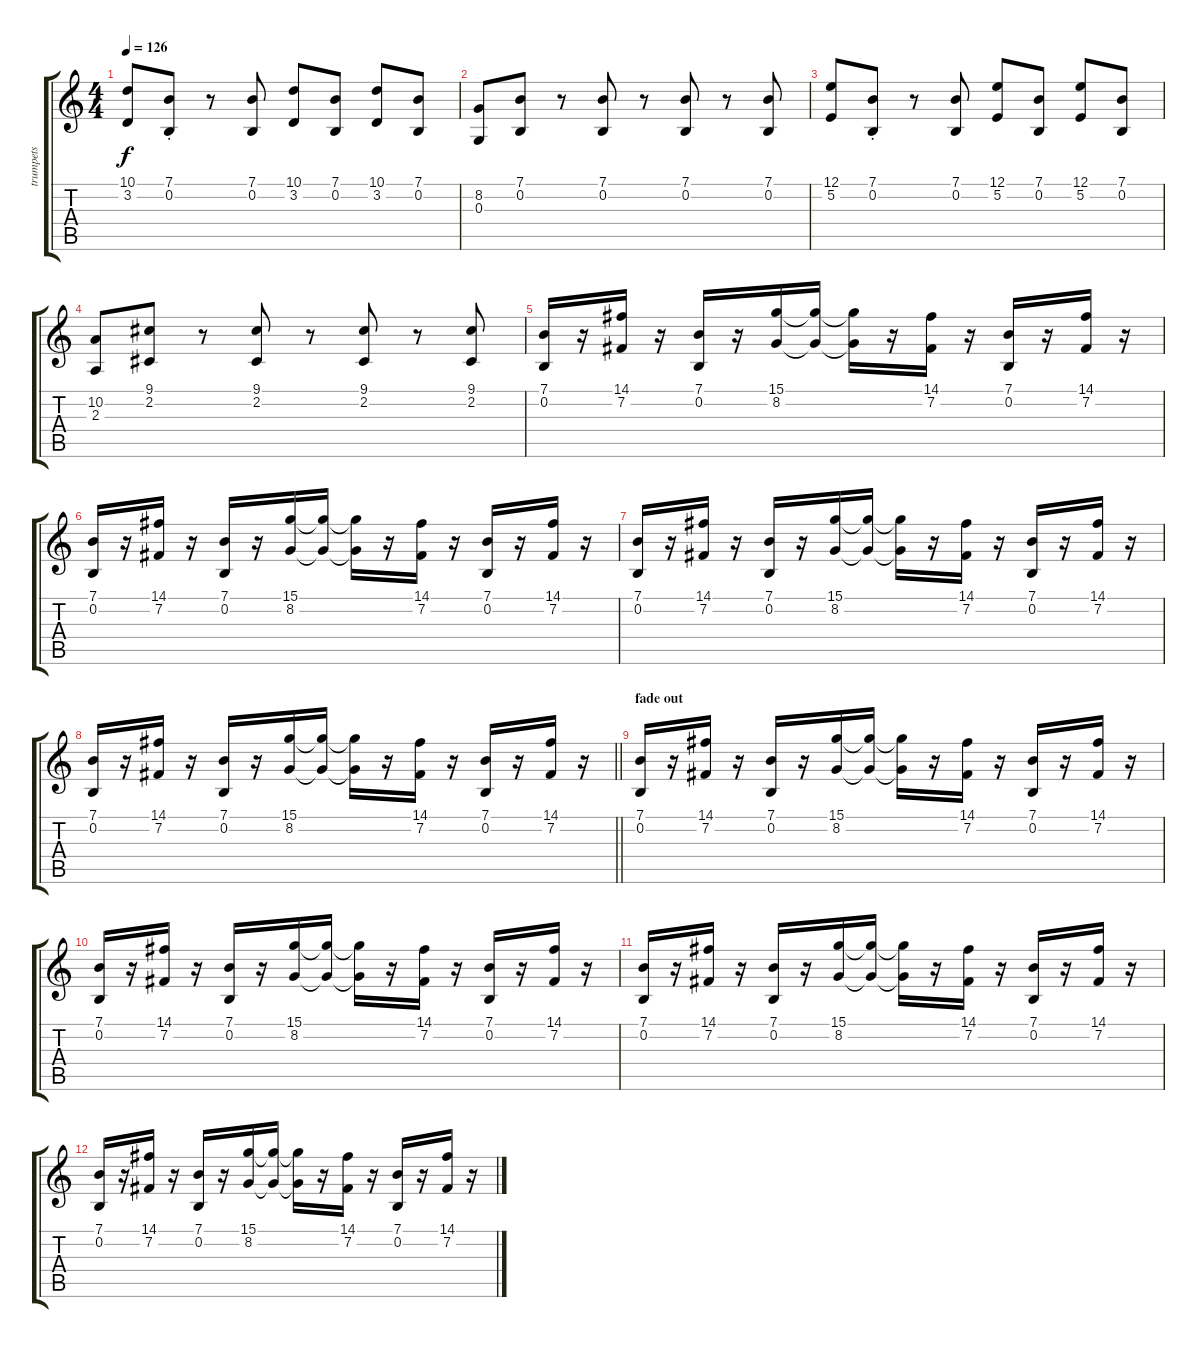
\track ("trumpets" "trumpets") {instrument brasssection}
\staff {score tabs}
\tuning (E4 B3 G3 D3 A2 E2) {hide}
\ts (4 4)
\tempo 126
\clef g2
\ks c
(10.1 3.2).8{dy f} (7.1 0.2{st}).8 r.8 (7.1 0.2).8 (10.1 3.2).8 (7.1 0.2).8 (10.1 3.2).8 (7.1 0.2).8 |
(8.2 0.3).8 (7.1 0.2).8 r.8 (7.1 0.2).8 r.8 (7.1 0.2).8 r.8 (7.1 0.2).8 |
(12.1 5.2).8 (7.1{st} 0.2{st}).8 r.8 (7.1 0.2).8 (12.1 5.2).8 (7.1 0.2).8 (12.1 5.2).8 (7.1 0.2).8 |
(10.2 2.3).8 (9.1 2.2).8 r.8 (9.1 2.2).8 r.8 (9.1 2.2).8 r.8 (9.1 2.2).8 |
(7.1 0.2).16 r.16 (14.1 7.2).16 r.16 (7.1 0.2).16 r.16 (15.1 8.2).16 (15.1{t} 8.2{t}).16 (15.1{t} 8.2{t}).16 r.16 (14.1 7.2).16 r.16 (7.1 0.2).16 r.16 (14.1 7.2).16 r.16 |
(7.1 0.2).16 r.16 (14.1 7.2).16 r.16 (7.1 0.2).16 r.16 (15.1 8.2).16 (15.1{t} 8.2{t}).16 (15.1{t} 8.2{t}).16 r.16 (14.1 7.2).16 r.16 (7.1 0.2).16 r.16 (14.1 7.2).16 r.16 |
(7.1 0.2).16 r.16 (14.1 7.2).16 r.16 (7.1 0.2).16 r.16 (15.1 8.2).16 (15.1{t} 8.2{t}).16 (15.1{t} 8.2{t}).16 r.16 (14.1 7.2).16 r.16 (7.1 0.2).16 r.16 (14.1 7.2).16 r.16 |
\barLineRight lightlight
(7.1 0.2).16 r.16 (14.1 7.2).16 r.16 (7.1 0.2).16 r.16 (15.1 8.2).16 (15.1{t} 8.2{t}).16 (15.1{t} 8.2{t}).16 r.16 (14.1 7.2).16 r.16 (7.1 0.2).16 r.16 (14.1 7.2).16 r.16 |
\section ("" "fade out")
(7.1 0.2).16 r.16 (14.1 7.2).16 r.16 (7.1 0.2).16 r.16 (15.1 8.2).16 (15.1{t} 8.2{t}).16 (15.1{t} 8.2{t}).16 r.16 (14.1 7.2).16 r.16 (7.1 0.2).16 r.16 (14.1 7.2).16 r.16 |
(7.1 0.2).16 r.16 (14.1 7.2).16 r.16 (7.1 0.2).16 r.16 (15.1 8.2).16 (15.1{t} 8.2{t}).16 (15.1{t} 8.2{t}).16 r.16 (14.1 7.2).16 r.16 (7.1 0.2).16 r.16 (14.1 7.2).16 r.16 |
(7.1 0.2).16 r.16 (14.1 7.2).16 r.16 (7.1 0.2).16 r.16 (15.1 8.2).16 (15.1{t} 8.2{t}).16 (15.1{t} 8.2{t}).16 r.16 (14.1 7.2).16 r.16 (7.1 0.2).16 r.16 (14.1 7.2).16 r.16 |
(7.1 0.2).16 r.16 (14.1 7.2).16 r.16 (7.1 0.2).16 r.16 (15.1 8.2).16 (15.1{t} 8.2{t}).16 (15.1{t} 8.2{t}).16 r.16 (14.1 7.2).16 r.16 (7.1 0.2).16 r.16 (14.1 7.2).16 r.16
